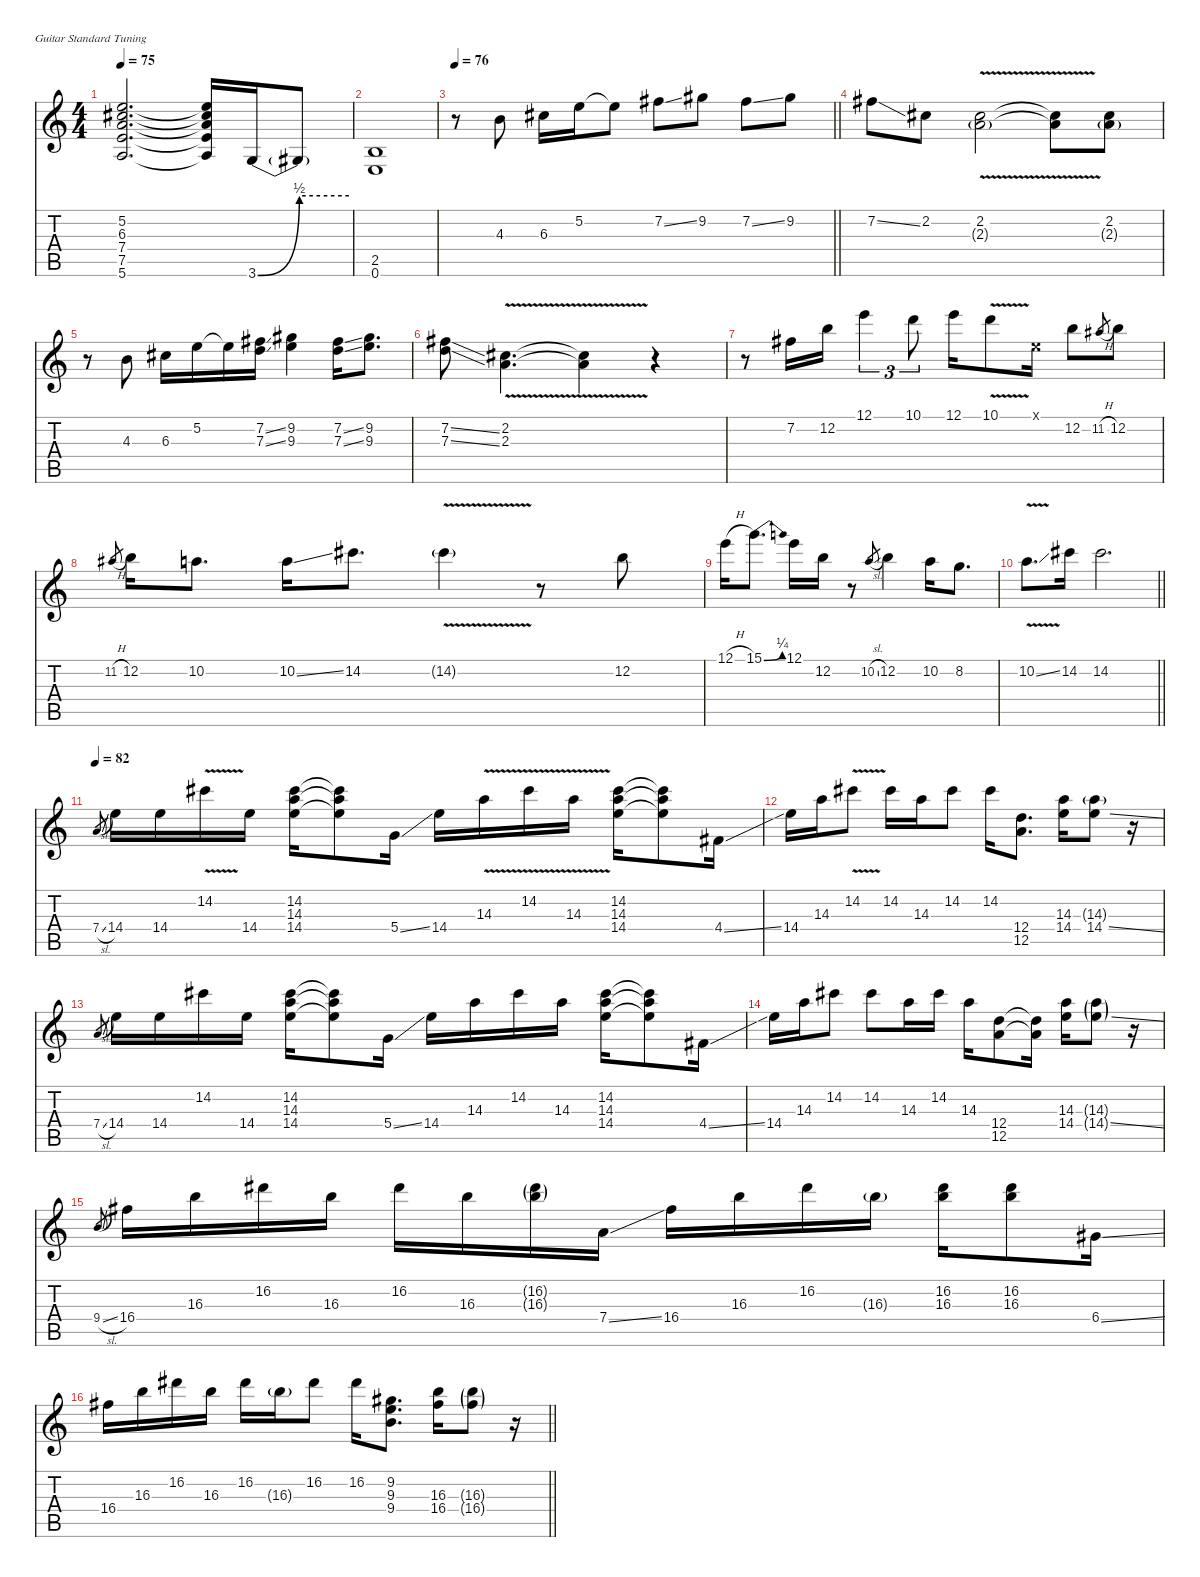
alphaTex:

\defaultSystemsLayout 4
\hideDynamics
\bracketExtendMode nobrackets
\singleTrackTrackNamePolicy hidden
\multiTrackTrackNamePolicy hidden
\firstSystemTrackNameMode fullname
\firstSystemTrackNameOrientation horizontal
\otherSystemsTrackNameOrientation horizontal
\track ("Jimmy Page (clean electric guitar)" "jz.guit.") {defaultSystemsLayout 4 instrument electricguitarjazz}
\staff {score tabs}
\tuning (E4 B3 G3 D3 A2 E2)
\ts (4 4)
\tempo 75
\clef g2
\ks c
(5.2 6.3{acc #} 7.4 7.5 5.6).2{d dy f beam Up} (5.2{t} 6.3{t acc #} 7.4{t} 7.5{t} 5.6{t}).16{beam Up} 3.6{be (bend 0 0 60 2)}.16{beam Up} 3.6{be (hold 0 2 60 2) t}.8{beam Up} |
(2.5 0.6).1{beam Up} |
\tempo 76
\barLineRight lightlight
r.8{instrument electricguitarjazz beam Down} 4.3.8{beam Down} 6.3{acc #}.16{beam Down} 5.2.16{beam Down} 5.2{t}.8{beam Down} 7.2{ss acc #}.8{beam Down} 9.2{acc #}.8{beam Down} 7.2{ss acc #}.8{beam Down} 9.2{acc #}.8{beam Down} |
7.2{ss acc #}.8{beam Down} 2.2{acc #}.8{beam Down} (2.2{v acc #} 2.3{v g}).2{beam Down} (2.2{v t acc #} 2.3{v t}).8{beam Down} (2.2{acc #} 2.3{g}).8{beam Down} |
r.8{beam Down} 4.3.8{beam Down} 6.3{acc #}.16{beam Down} 5.2.16{beam Down} 5.2{t}.16{beam Down} (7.2{ss acc #} 7.3{ss}).16{beam Down} (9.2{acc #} 9.3).4{beam Down} (7.2{ss acc #} 7.3{ss}).16{beam Down} (9.2{acc #} 9.3).8{d beam Down} |
(7.2{ss acc #} 7.3{ss}).8{beam Down} (2.2{v acc #} 2.3{v}).4{d beam Down} (2.2{v t acc #} 2.3{v t}).4{beam Down} r.4{beam Down} |
r.8{beam Down} 7.2{acc #}.16{beam Down} 12.2.16{beam Down} 12.1.4{tu (3 2) beam Down} 10.1.8{tu (3 2) beam Down} 12.1.16{beam Down} 10.1{v}.8{beam Down} 0.1{x}.16{beam Down} 12.2.8{beam Down} 11.2{h acc #}.8{gr dy mp beam Up} 12.2.8{dy f beam Down} |
11.2{h acc #}.8{gr dy p beam Up} 12.2.16{dy f beam Down} 10.2.8{d beam Down} 10.2{ss}.16{beam Down} 14.2{acc #}.8{d beam Down} 14.2{v g acc #}.4{beam Down} r.8{beam Down} 12.2.8{beam Down} |
12.1{h}.16{beam Down} 15.1{be (bend 0 0 30 1)}.8{d beam Down} 12.1.16{beam Down} 12.2.16{beam Down} r.8{beam Down} 10.2{sl}.8{gr dy p beam Up} 12.2.4{dy f beam Down} 10.2.16{beam Down} 8.2.8{d beam Down} |
\barLineRight lightlight
10.2{v ss}.8{d beam Down} 14.2{acc #}.16{beam Down} 14.2{acc #}.2{d beam Down} |
\tempo 82
7.4{sl}.8{gr dy p instrument distortionguitar beam Up} 14.4.16{dy f beam Down} 14.4.16{beam Down} 14.2{v acc #}.16{beam Down} 14.4.16{beam Down} (14.2{acc #} 14.3 14.4).16{beam Down} (14.2{t acc #} 14.3{t} 14.4{t}).8{beam Down} 5.4{ss}.16{beam Down} 14.4.16{beam Down} 14.3{v}.16{beam Down} 14.2{v acc #}.16{beam Down} 14.3{v}.16{beam Down} (14.2{acc #} 14.3 14.4).16{beam Down} (14.2{t acc #} 14.3{t} 14.4{t}).8{beam Down} 4.4{ss acc #}.16{beam Down} |
14.4.16{beam Down} 14.3.16{beam Down} 14.2{v acc #}.8{beam Down} 14.2{acc #}.16{beam Down} 14.3.16{beam Down} 14.2{acc #}.8{beam Down} 14.2{acc #}.16{beam Down} (12.4 12.5).8{d beam Down} (14.3 14.4).16{beam Down} (14.3{g} 14.4{ss}).8{beam Down} r.16{beam Down} |
7.4{sl}.8{gr dy p beam Up} 14.4.16{dy f beam Down} 14.4.16{beam Down} 14.2{acc #}.16{beam Down} 14.4.16{beam Down} (14.2{acc #} 14.3 14.4).16{beam Down} (14.2{t acc #} 14.3{t} 14.4{t}).8{beam Down} 5.4{ss}.16{beam Down} 14.4.16{beam Down} 14.3.16{beam Down} 14.2{acc #}.16{beam Down} 14.3.16{beam Down} (14.2{acc #} 14.3 14.4).16{beam Down} (14.2{t acc #} 14.3{t} 14.4{t}).8{beam Down} 4.4{ss acc #}.16{beam Down} |
14.4.16{beam Down} 14.3.16{beam Down} 14.2{acc #}.8{beam Down} 14.2{acc #}.8{beam Down} 14.3.16{beam Down} 14.2{acc #}.16{beam Down} 14.3.16{beam Down} (12.4 12.5).8{beam Down} (12.4{t} 12.5{t}).16{beam Down} (14.3 14.4).16{beam Down} (14.3{g} 14.4{ss g}).8{beam Down} r.16{beam Down} |
9.4{sl}.8{gr dy p beam Up} 16.4{acc #}.16{dy f beam Down} 16.3.16{beam Down} 16.2{acc #}.16{beam Down} 16.3.16{beam Down} 16.2{acc #}.16{beam Down} 16.3.16{beam Down} (16.2{g acc #} 16.3{g}).16{beam Down} 7.4{ss}.16{beam Down} 16.4{acc #}.16{beam Down} 16.3.16{beam Down} 16.2{acc #}.16{beam Down} 16.3{g}.16{beam Down} (16.2{acc #} 16.3).16{beam Down} (16.2{acc #} 16.3).8{beam Down} 6.4{ss acc #}.16{beam Down} |
\barLineRight lightlight
16.4{acc #}.16{beam Down} 16.3.16{beam Down} 16.2{acc #}.16{beam Down} 16.3.16{beam Down} 16.2{acc #}.16{beam Down} 16.3{g}.16{beam Down} 16.2{acc #}.8{beam Down} 16.2{acc #}.16{beam Down} (9.2{acc #} 9.3 9.4).8{d beam Down} (16.3 16.4{acc #}).16{beam Down} (16.3{g} 16.4{g acc #}).8{beam Down} r.16{beam Down}
